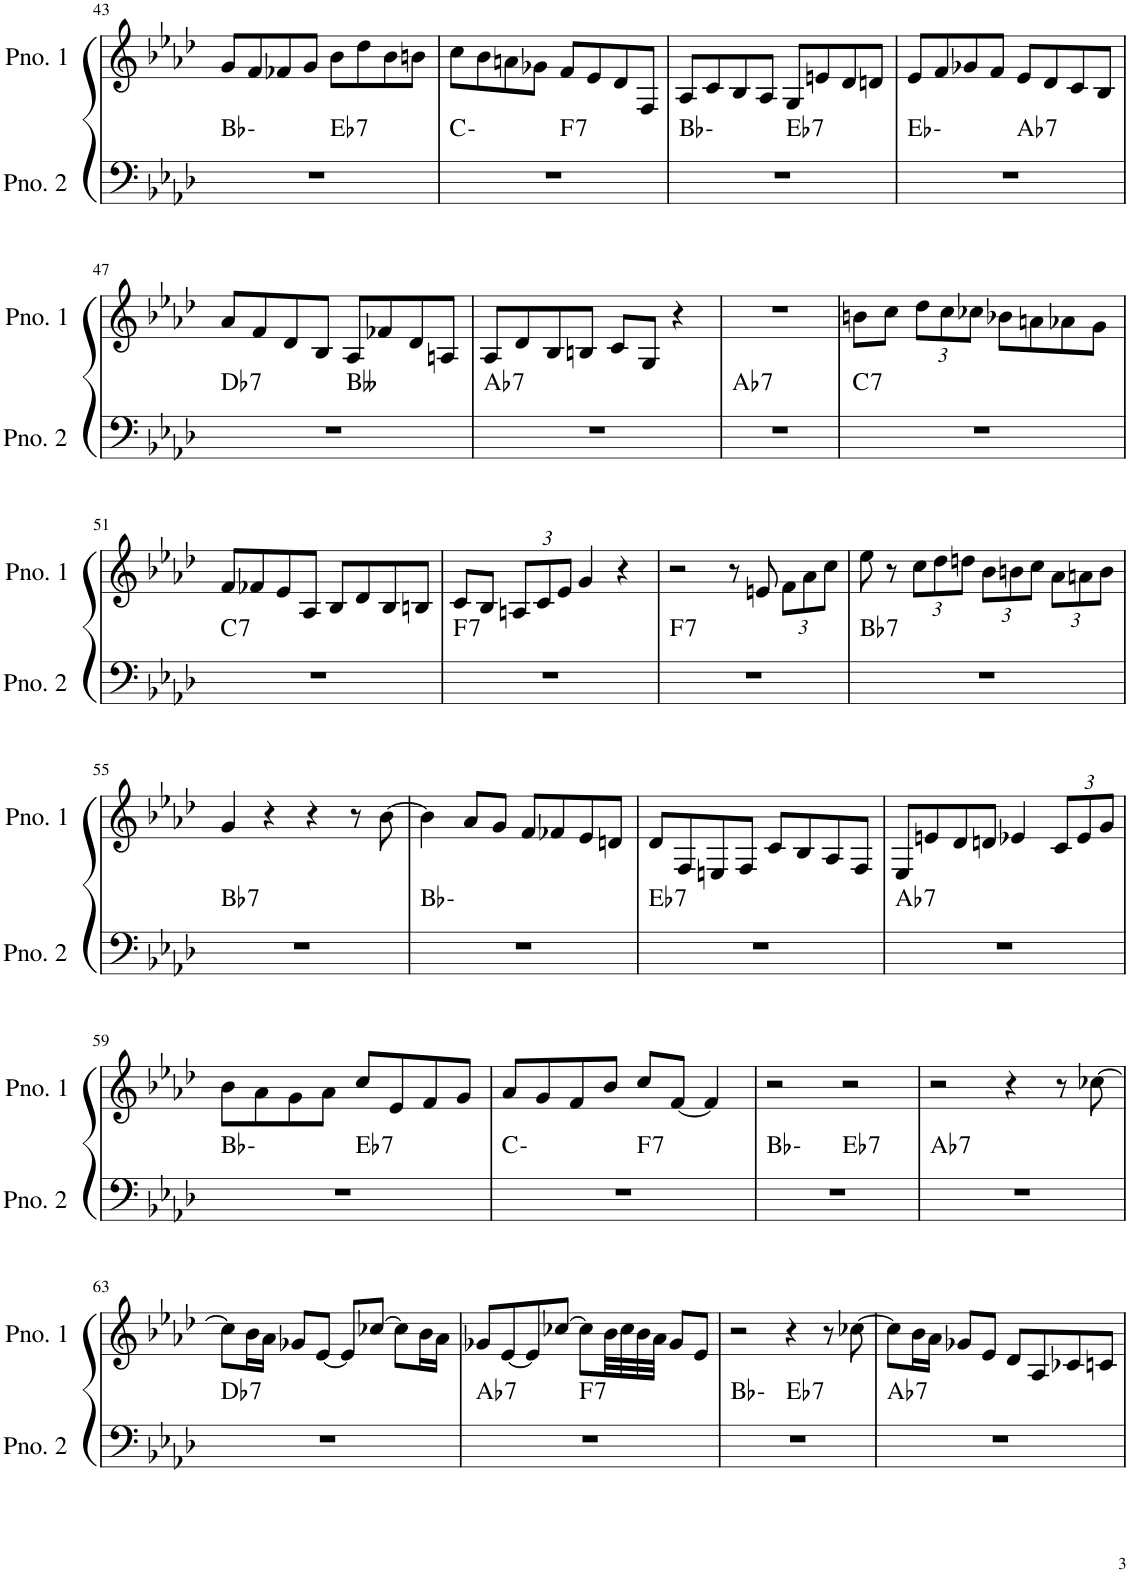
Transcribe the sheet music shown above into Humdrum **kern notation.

**kern	**harte	**kern
*part2	*part2	*part1
*staff2	*	*staff1
*I"ピアノ 2	*	*I"ピアノ 1
!!LO:PB:g=z
*clefF4	*	*clefG2
*k[b-e-a-d-]	*	*k[b-e-a-d-]
*M4/4	*	*M4/4
=43	=43	=43
*^	*	*
1r	2ryy	Bb:min	8g/L
.	.	.	8f/
.	.	.	8f-X/
.	.	.	8g/J
!	!	!LO:H:kt=7	!
.	2ryy	Eb:7	8b-\L
.	.	.	8dd-\
.	.	.	8b-\
.	.	.	8bn\J
=44	=44	=44	=44
1r	2ryy	C:min	8cc\L
.	.	.	8b-\
.	.	.	8an\
.	.	.	8g-X\J
!	!	!LO:H:kt=7	!
.	2ryy	F:7	8f/L
.	.	.	8e-/
.	.	.	8d-/
.	.	.	8F/J
=45	=45	=45	=45
1r	2ryy	Bb:min	8A-/L
.	.	.	8c/
.	.	.	8B-/
.	.	.	8A-/J
!	!	!LO:H:kt=7	!
.	2ryy	Eb:7	8G/L
.	.	.	8en/
.	.	.	8d-/
.	.	.	8dn/J
=46	=46	=46	=46
1r	2ryy	Eb:min	8e-/L
.	.	.	8f/
.	.	.	8g-X/
.	.	.	8f/J
!	!	!LO:H:kt=7	!
.	2ryy	Ab:7	8e-/L
.	.	.	8d-/
.	.	.	8c/
.	.	.	8B-/J
!!LO:LB:g=z
=47	=47	=47	=47
!	!	!LO:H:kt=7	!
1r	2ryy	Db:7	8a-/L
.	.	.	8f/
.	.	.	8d-/
.	.	.	8B-/J
.	2ryy	Bbb:maj	8A-/L
.	.	.	8f-X/
.	.	.	8d-/
.	.	.	8An/J
=48	=48	=48	=48
!	!	!LO:H:kt=7	!
*v	*v	*	*
1r	Ab:7	8A-/L
.	.	8d-/
.	.	8B-/
.	.	8Bn/J
.	.	8c/L
.	.	8G/J
.	.	4r
=49	=49	=49
!	!LO:H:kt=7	!
1r	Ab:7	1r
=50	=50	=50
!	!LO:H:kt=7	!
1r	C:7	8bn\L
.	.	8cc\J
*	*	*Xbrackettup
.	.	12dd-\L
.	.	12cc\
.	.	12cc-X\J
.	.	8b-X\L
.	.	8an\
.	.	8a-X\
.	.	8g\J
!!LO:LB:g=z
=51	=51	=51
!	!LO:H:kt=7	!
1r	C:7	8f/L
.	.	8f-X/
.	.	8e-/
.	.	8A-/J
.	.	8B-/L
.	.	8d-/
.	.	8B-/
.	.	8Bn/J
=52	=52	=52
!	!LO:H:kt=7	!
1r	F:7	8c/L
.	.	8B-/J
.	.	12An/L
.	.	12c/
.	.	12e-/J
.	.	4g/
.	.	4r
=53	=53	=53
!	!LO:H:kt=7	!
1r	F:7	2r
.	.	8r
.	.	8en/
.	.	12f\L
.	.	12a-\
.	.	12cc\J
=54	=54	=54
!	!LO:H:kt=7	!
1r	Bb:7	8ee-\
.	.	8r
.	.	12cc\L
.	.	12dd-\
.	.	12ddn\J
.	.	12b-\L
.	.	12bn\
.	.	12cc\J
.	.	12a-\L
.	.	12an\
.	.	12b\J
!!LO:LB:g=z
=55	=55	=55
!	!LO:H:kt=7	!
1r	Bb:7	4g/
.	.	4r
.	.	4r
.	.	8r
.	.	[8b-\
=56	=56	=56
1r	Bb:min	4b-\]
.	.	8a-/L
.	.	8g/J
.	.	8f/L
.	.	8f-X/
.	.	8e-/
.	.	8dn/J
=57	=57	=57
!	!LO:H:kt=7	!
1r	Eb:7	8d-/L
.	.	8F/
.	.	8En/
.	.	8F/J
.	.	8c/L
.	.	8B-/
.	.	8A-/
.	.	8F/J
=58	=58	=58
!	!LO:H:kt=7	!
1r	Ab:7	8E-/L
.	.	8en/
.	.	8d-/
.	.	8dn/J
.	.	4e-X/
.	.	12c/L
.	.	12e-/
.	.	12g/J
!!LO:LB:g=z
=59	=59	=59
*^	*	*
1r	2ryy	Bb:min	8b-\L
.	.	.	8a-\
.	.	.	8g\
.	.	.	8a-\J
!	!	!LO:H:kt=7	!
.	2ryy	Eb:7	8cc/L
.	.	.	8e-/
.	.	.	8f/
.	.	.	8g/J
=60	=60	=60	=60
1r	2ryy	C:min	8a-/L
.	.	.	8g/
.	.	.	8f/
.	.	.	8b-/J
!	!	!LO:H:kt=7	!
.	2ryy	F:7	8cc/L
.	.	.	[8f/J
.	.	.	4f/]
=61	=61	=61	=61
1r	2ryy	Bb:min	2r
!	!	!LO:H:kt=7	!
.	2ryy	Eb:7	2r
=62	=62	=62	=62
!	!	!LO:H:kt=7	!
*v	*v	*	*
1r	Ab:7	2r
.	.	4r
.	.	8r
.	.	[8cc-X\
!!LO:LB:g=z
=63	=63	=63
!	!LO:H:kt=7	!
1r	Db:7	8cc-\L]
.	.	16b-\L
.	.	16a-\JJ
.	.	8g-X/L
.	.	[8e-/J
.	.	8e-/L]
.	.	[8cc-X/J
.	.	8cc-\L]
.	.	16b-\L
.	.	16a-\JJ
=64	=64	=64
!	!LO:H:kt=7	!
*^	*	*
1r	2ryy	Ab:7	8g-X/L
.	.	.	[8e-/
.	.	.	8e-/]
.	.	.	[8cc-X/J
!	!	!LO:H:kt=7	!
.	2ryy	F:7	8cc-\L]
.	.	.	32b-\LL
.	.	.	32cc-\
.	.	.	32b-\
.	.	.	32a-\JJJ
.	.	.	8g-/L
.	.	.	8e-/J
=65	=65	=65	=65
1r	2ryy	Bb:min	2r
!	!	!LO:H:kt=7	!
.	2ryy	Eb:7	4r
.	.	.	8r
.	.	.	[8cc-X\
=66	=66	=66	=66
!	!	!LO:H:kt=7	!
*v	*v	*	*
1r	Ab:7	8cc-\L]
.	.	16b-\L
.	.	16a-\JJ
.	.	8g-X/L
.	.	8e-/J
.	.	8d-/L
.	.	8A-/
.	.	8c-X/
.	.	8cn/J
=	=	=
*-	*-	*-
